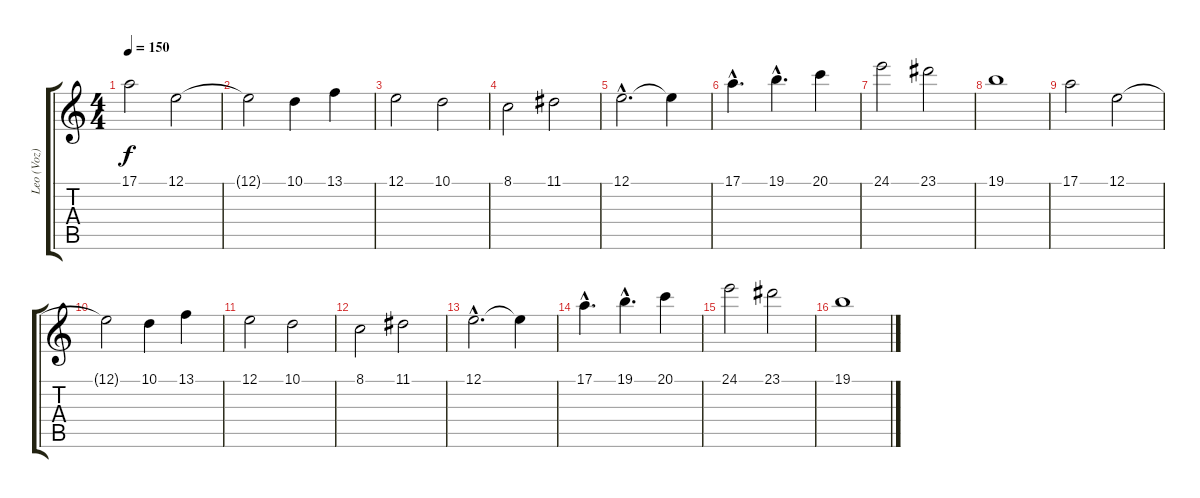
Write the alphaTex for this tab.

\track ("Leo (Voz)" "Leo (Voz)") {instrument lead3calliope}
\staff {score tabs}
\tuning (E4 B3 G3 D3 A2 E2) {hide}
\ts (4 4)
\tempo 150
\clef g2
\ks c
17.1.2{dy f} 12.1.2 |
12.1{t}.2 10.1.4 13.1.4 |
12.1.2 10.1.2 |
8.1.2 11.1.2 |
12.1{hac}.2{d} 12.1{t}.4 |
17.1{hac}.4{d} 19.1{hac}.4{d} 20.1.4 |
24.1.2 23.1.2 |
19.1.1 |
17.1.2 12.1.2 |
12.1{t}.2 10.1.4 13.1.4 |
12.1.2 10.1.2 |
8.1.2 11.1.2 |
12.1{hac}.2{d} 12.1{t}.4 |
17.1{hac}.4{d} 19.1{hac}.4{d} 20.1.4 |
24.1.2 23.1.2 |
19.1.1
